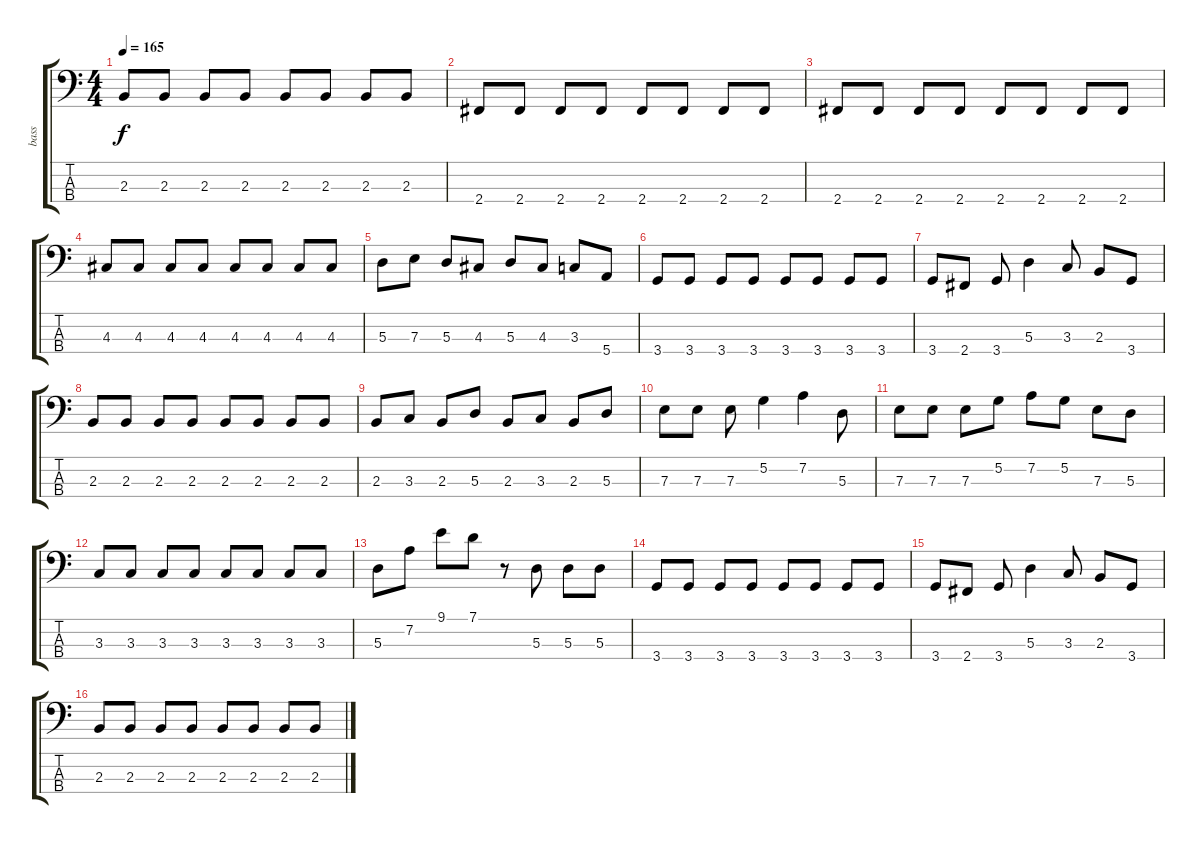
\track ("bass" "bass") {instrument electricbasspick}
\staff {score tabs}
\tuning (G2 D2 A1 E1) {hide}
\ts (4 4)
\tempo 165
\clef f4
\ks c
2.3.8{dy f} 2.3.8 2.3.8 2.3.8 2.3.8 2.3.8 2.3.8 2.3.8 |
2.4.8 2.4.8 2.4.8 2.4.8 2.4.8 2.4.8 2.4.8 2.4.8 |
2.4.8 2.4.8 2.4.8 2.4.8 2.4.8 2.4.8 2.4.8 2.4.8 |
4.3.8 4.3.8 4.3.8 4.3.8 4.3.8 4.3.8 4.3.8 4.3.8 |
5.3.8 7.3.8 5.3.8 4.3.8 5.3.8 4.3.8 3.3.8 5.4.8 |
3.4.8 3.4.8 3.4.8 3.4.8 3.4.8 3.4.8 3.4.8 3.4.8 |
3.4.8 2.4.8 3.4.8 5.3.4 3.3.8 2.3.8 3.4.8 |
2.3.8 2.3.8 2.3.8 2.3.8 2.3.8 2.3.8 2.3.8 2.3.8 |
2.3.8 3.3.8 2.3.8 5.3.8 2.3.8 3.3.8 2.3.8 5.3.8 |
7.3.8 7.3.8 7.3.8 5.2.4 7.2.4 5.3.8 |
7.3.8 7.3.8 7.3.8 5.2.8 7.2.8 5.2.8 7.3.8 5.3.8 |
3.3.8 3.3.8 3.3.8 3.3.8 3.3.8 3.3.8 3.3.8 3.3.8 |
5.3.8 7.2.8 9.1.8 7.1.8 r.8 5.3.8 5.3.8 5.3.8 |
3.4.8 3.4.8 3.4.8 3.4.8 3.4.8 3.4.8 3.4.8 3.4.8 |
3.4.8 2.4.8 3.4.8 5.3.4 3.3.8 2.3.8 3.4.8 |
2.3.8 2.3.8 2.3.8 2.3.8 2.3.8 2.3.8 2.3.8 2.3.8
